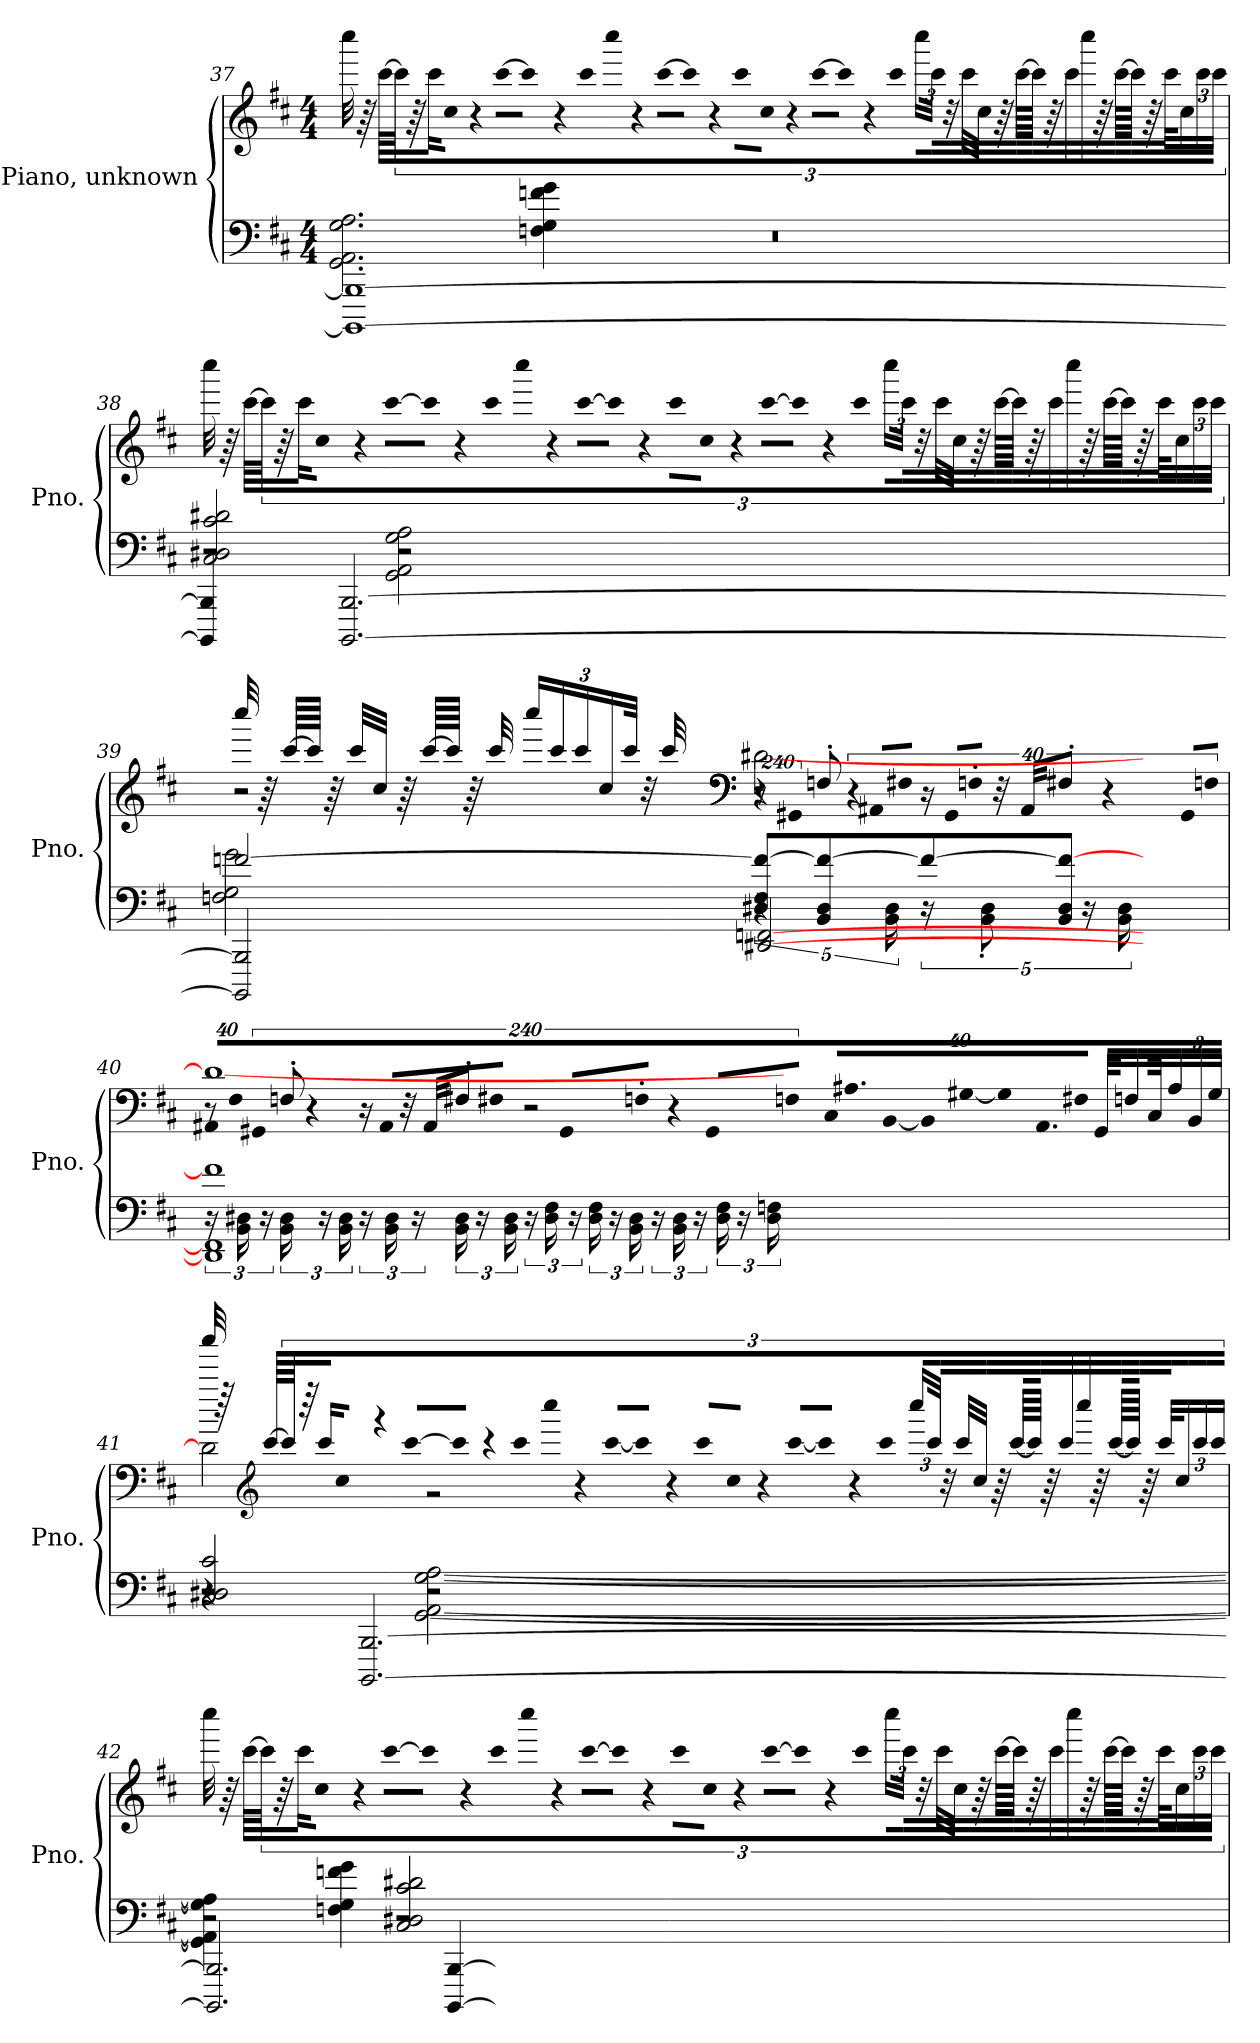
**kern	**kern
*part1	*part1
*staff2	*staff1
*I"Piano, unknown	*
*I'Pno.	*
!!LO:PB:g=z
*clefF4	*clefG2
*k[f#c#]	*k[f#c#]
*M4/4	*M4/4
=37	=37
*^	*
*	*^	*
1r	2.GG\ 2.AA\ 2.G\ 2.A\	1BBBB_ 1BBB_	32cccc#\
.	.	.	64r
.	.	.	[64ccc#\LLLL
.	.	.	96ccc#\JJJJ]
.	.	.	96r
.	.	.	24ccc#\LL
.	.	.	32cc#\JJk
.	.	.	64r
.	.	.	[64ccc#\LLLL
.	.	.	64ccc#\JJJJ]
.	.	.	64r
.	.	.	32ccc#\
.	.	.	32cccc#\
.	.	.	64r
.	.	.	[64ccc#\LLLL
.	.	.	64ccc#\JJJJ]
.	.	.	64r
.	.	.	32ccc#\LLL
.	.	.	32cc#\JJJ
.	.	.	64r
.	.	.	[64ccc#\LLLL
.	.	.	64ccc#\JJJJ]
.	.	.	64r
.	.	.	32ccc#\
*	*	*	*Xbrackettup
.	.	.	24cccc#\LL
.	.	.	48ccc#\JJk
.	.	.	32r
.	.	.	32ccc#\LLL
.	.	.	32cc#\JJJ
.	.	.	64r
.	.	.	[64ccc#\LLLL
.	.	.	64ccc#\JJJJ]
.	.	.	64r
.	.	.	32ccc#\
.	4Fn\ 4G\ 4fn\ 4g\	.	32cccc#\
.	.	.	64r
.	.	.	[64ccc#\LLLL
.	.	.	64ccc#\JJJJ]
.	.	.	64r
.	.	.	32ccc#\KLL
.	.	.	24cc#\
.	.	.	24ccc#\
.	.	.	24ccc#\JJ
!!LO:LB:g=z
=38	=38	=38	=38
2C#/ 2D#X/ 2c#/ 2d#X/	2r	4BBBB/] 4BBB/]	32cccc#\
.	.	.	64r
.	.	.	[64ccc#\LLLL
*	*	*	*brackettup
.	.	.	96ccc#\JJJJ]
.	.	.	96r
.	.	.	24ccc#\LL
.	.	.	32cc#\JJk
.	.	.	64r
.	.	.	[64ccc#\LLLL
.	.	.	64ccc#\JJJJ]
.	.	.	64r
.	.	.	32ccc#\
.	.	[2.BBBB/ [2.BBB/	32cccc#\
.	.	.	64r
.	.	.	[64ccc#\LLLL
.	.	.	64ccc#\JJJJ]
.	.	.	64r
.	.	.	32ccc#\LLL
.	.	.	32cc#\JJJ
.	.	.	64r
.	.	.	[64ccc#\LLLL
.	.	.	64ccc#\JJJJ]
.	.	.	64r
.	.	.	32ccc#\
*	*	*	*Xbrackettup
2r	2GG\ 2AA\ 2G\ 2A\	.	24cccc#\LL
.	.	.	48ccc#\JJk
.	.	.	32r
.	.	.	32ccc#\LLL
.	.	.	32cc#\JJJ
.	.	.	64r
.	.	.	[64ccc#\LLLL
.	.	.	64ccc#\JJJJ]
.	.	.	64r
.	.	.	32ccc#\
.	.	.	32cccc#\
.	.	.	64r
.	.	.	[64ccc#\LLLL
.	.	.	64ccc#\JJJJ]
.	.	.	64r
.	.	.	32ccc#\KLL
.	.	.	24cc#\
.	.	.	24ccc#\
.	.	.	24ccc#\JJ
!!LO:LB:g=z
=39	=39	=39	=39
*	*	*	*^
*	*	*	*	*^
[2fn/	2Fn\ 2G\ 2g\	2BBBB/] 2BBB/]	32cccc#/	2r	2r
.	.	.	64r	.	.
.	.	.	[64ccc#/LLLL	.	.
.	.	.	64ccc#/JJJJ]	.	.
.	.	.	64r	.	.
.	.	.	32ccc#/LLL	.	.
.	.	.	32cc#/JJJ	.	.
.	.	.	64r	.	.
.	.	.	[64ccc#/LLLL	.	.
.	.	.	64ccc#/JJJJ]	.	.
.	.	.	64r	.	.
.	.	.	32ccc#/	.	.
.	.	.	24cccc#/LL	.	.
.	.	.	24ccc#/	.	.
.	.	.	24ccc#/	.	.
.	.	.	24cc#/	.	.
.	.	.	48ccc#/JJk	.	.
.	.	.	32r	.	.
.	.	.	32ccc#/	.	.
*	*	*	*clefF4	*	*
*	*	*	*brackettup	*	*
!	!	!	!LO:N:vis=16	!	!
8D#X/ 8F/ 8f/_L	5r	[2DD#X/ [2FFn/	1920%137r	[2d#X\	8r
!	!	!	!LO:N:vis=16	!	!
.	.	.	1920%137GG#X/	.	.
8BB/ 8D#/ 8f/_	.	.	.	.	8Fn'/
!	!	!	!LO:N:vis=32	!	!
.	.	.	640%23r	.	.
!	!	!	!LO:N:vis=32	!	!
.	.	.	640%23AA#X/LLL	.	.
.	20BB\ 20D#\	.	.	.	.
!	!	!	!LO:N:vis=32	!	!
.	.	.	640%23F#X/JJJ	.	.
8f/_	20r	.	.	.	16r
!	!	!	!LO:N:vis=32	!	!
.	.	.	640%23GG#/KLL	.	.
!	!	!	!LO:N:vis=16	!	!
.	.	.	1920%137Fn'/JJ	.	.
.	10BB\' 10D#\'	.	.	.	.
.	.	.	.	.	32r
.	.	.	.	.	32AA#/KKL
!	!	!	!LO:N:vis=16	!	!
.	.	.	1920%137r	.	.
8BB/ 8D#/ 8f/_J	.	.	.	.	8F#X'/J
.	20r	.	.	.	.
!	!	!	!LO:N:vis=32	!	!
.	.	.	640%23GG#/LLL	.	.
.	20BB\ 20D#\	.	.	.	.
!	!	!	!LO:N:vis=32	!	!
.	.	.	640%23Fn/JJJ	.	.
960ryy	960ryy	960ryy	.	960ryy	960ryy
!!LO:LB:g=z	!!	!!
=40	=40	=40	=40	=40	=40
!	!	!	!LO:N:vis=32	!	!
1f]	24r	1DD#] 1FF]	640%23AA#X/LLL	1d#_	8r
!	!	!	!LO:N:vis=32	!	!
.	.	.	640%23F#/J	.	.
.	24BB\ 24D#X\	.	.	.	.
!	!	!	!LO:N:vis=16	!	!
.	.	.	1920%137GG#X/JJ	.	.
.	24r	.	.	.	.
.	24BB\ 24D#\	.	.	.	8Fn'/
!	!	!	!LO:N:vis=32	!	!
.	.	.	640%23r	.	.
.	24r	.	.	.	.
!	!	!	!LO:N:vis=32	!	!
.	.	.	640%23AA#/LLL	.	.
.	24BB\ 24D#\	.	.	.	.
!	!	!	!LO:N:vis=32	!	!
.	.	.	640%23F#X/JJJ	.	.
.	24r	.	.	.	16r
!	!	!	!LO:N:vis=32	!	!
.	.	.	640%23GG#/KLL	.	.
!	!	!	!LO:N:vis=16	!	!
.	.	.	1920%137Fn'/JJ	.	.
.	24BB\ 24D#\	.	.	.	.
.	.	.	.	.	32r
.	24r	.	.	.	.
.	.	.	.	.	32AA#/KKL
!	!	!	!LO:N:vis=16	!	!
.	.	.	1920%137r	.	.
.	24BB\ 24D#\	.	.	.	8F#X'/J
.	24r	.	.	.	.
!	!	!	!LO:N:vis=32	!	!
.	.	.	640%23GG#/LLL	.	.
.	24BB\ 24D#\	.	.	.	.
!	!	!	!LO:N:vis=32	!	!
.	.	.	640%23Fn/JJJ	.	.
.	24r	.	.	.	2r
*	*	*	*Xbrackettup	*	*
!	!	!	!LO:N:vis=32	!	!
.	.	.	640%23C#/LLL	.	.
!	!	!	!LO:N:vis=32.	!	!
.	.	.	1920%103A#X/	.	.
.	24D#\ 24F#\	.	.	.	.
.	24r	.	.	.	.
!	!	!	!LO:N:vis=64	!	!
.	.	.	[960%17BB/L	.	.
!	!	!	!LO:N:vis=64	!	!
.	.	.	960%17BB/]	.	.
.	24D#\ 24F#\	.	.	.	.
!	!	!	!LO:N:vis=64	!	!
.	.	.	[960%17G#X/	.	.
!	!	!	!LO:N:vis=64	!	!
.	.	.	960%17G#/J]	.	.
!	!	!	!LO:N:vis=32.	!	!
.	.	.	1920%103AA#/	.	.
.	24r	.	.	.	.
.	24BB\ 24D#\	.	.	.	.
!	!	!	!LO:N:vis=32	!	!
.	.	.	640%23F#X/JJJ	.	.
.	24r	.	.	.	.
.	.	.	32GG#/KLL	.	.
.	.	.	16Fn/	.	.
.	24BB\ 24D#\	.	.	.	.
.	24r	.	.	.	.
.	.	.	32C#/K	.	.
.	24D#\ 24F#\	.	.	.	.
.	.	.	24A#/	.	.
.	24r	.	.	.	.
.	.	.	24BB/	.	.
.	24D#\ 24Fn\	.	.	.	.
.	.	.	24G#/JJ	.	.
640ryy	640ryy	640ryy	.	640ryy	640ryy
*	*	*	*	*v	*v
!!LO:LB:g=z
=41	=41	=41	=41	=41
2C#/ 2D#X/ 2c#/	2r	4r	32cccc#/	2d#\]
.	.	.	64r	.
*	*	*	*clefG2	*
.	.	.	[64ccc#/LLLL	.
*	*	*	*brackettup	*
.	.	.	96ccc#/JJJJ]	.
.	.	.	96r	.
.	.	.	24ccc#/LL	.
.	.	.	32cc#/JJk	.
.	.	.	64r	.
.	.	.	[64ccc#/LLLL	.
.	.	.	64ccc#/JJJJ]	.
.	.	.	64r	.
.	.	.	32ccc#/	.
.	.	[2.BBBB/ [2.BBB/	32cccc#/	.
.	.	.	64r	.
.	.	.	[64ccc#/LLLL	.
.	.	.	64ccc#/JJJJ]	.
.	.	.	64r	.
.	.	.	32ccc#/LLL	.
.	.	.	32cc#/JJJ	.
.	.	.	64r	.
.	.	.	[64ccc#/LLLL	.
.	.	.	64ccc#/JJJJ]	.
.	.	.	64r	.
.	.	.	32ccc#/	.
*	*	*	*Xbrackettup	*
2r	[2GG\ [2AA\ [2G\ [2A\	.	24cccc#/LL	2r
.	.	.	48ccc#/JJk	.
.	.	.	32r	.
.	.	.	32ccc#/LLL	.
.	.	.	32cc#/JJJ	.
.	.	.	64r	.
.	.	.	[64ccc#/LLLL	.
.	.	.	64ccc#/JJJJ]	.
.	.	.	64r	.
.	.	.	32ccc#/	.
.	.	.	32cccc#/	.
.	.	.	64r	.
.	.	.	[64ccc#/LLLL	.
.	.	.	64ccc#/JJJJ]	.
.	.	.	64r	.
.	.	.	32ccc#/KLL	.
.	.	.	24cc#/	.
.	.	.	24ccc#/	.
.	.	.	24ccc#/JJ	.
*	*	*	*v	*v
!!LO:LB:g=z
=42	=42	=42	=42
2r	4GG\] 4AA\] 4G\] 4A\]	2.BBBB/] 2.BBB/]	32cccc#\
.	.	.	64r
.	.	.	[64ccc#\LLLL
*	*	*	*brackettup
.	.	.	96ccc#\JJJJ]
.	.	.	96r
.	.	.	24ccc#\LL
.	.	.	32cc#\JJk
.	.	.	64r
.	.	.	[64ccc#\LLLL
.	.	.	64ccc#\JJJJ]
.	.	.	64r
.	.	.	32ccc#\
.	4Fn\ 4G\ 4fn\ 4g\	.	32cccc#\
.	.	.	64r
.	.	.	[64ccc#\LLLL
.	.	.	64ccc#\JJJJ]
.	.	.	64r
.	.	.	32ccc#\LLL
.	.	.	32cc#\JJJ
.	.	.	64r
.	.	.	[64ccc#\LLLL
.	.	.	64ccc#\JJJJ]
.	.	.	64r
.	.	.	32ccc#\
*	*	*	*Xbrackettup
2C#/ 2D#X/ 2c#/ 2d#X/	2r	.	24cccc#\LL
.	.	.	48ccc#\JJk
.	.	.	32r
.	.	.	32ccc#\LLL
.	.	.	32cc#\JJJ
.	.	.	64r
.	.	.	[64ccc#\LLLL
.	.	.	64ccc#\JJJJ]
.	.	.	64r
.	.	.	32ccc#\
.	.	[4BBBB/ [4BBB/	32cccc#\
.	.	.	64r
.	.	.	[64ccc#\LLLL
.	.	.	64ccc#\JJJJ]
.	.	.	64r
.	.	.	32ccc#\KLL
.	.	.	24cc#\
.	.	.	24ccc#\
.	.	.	24ccc#\JJ
*v	*v	*v	*
=	=
*-	*-
